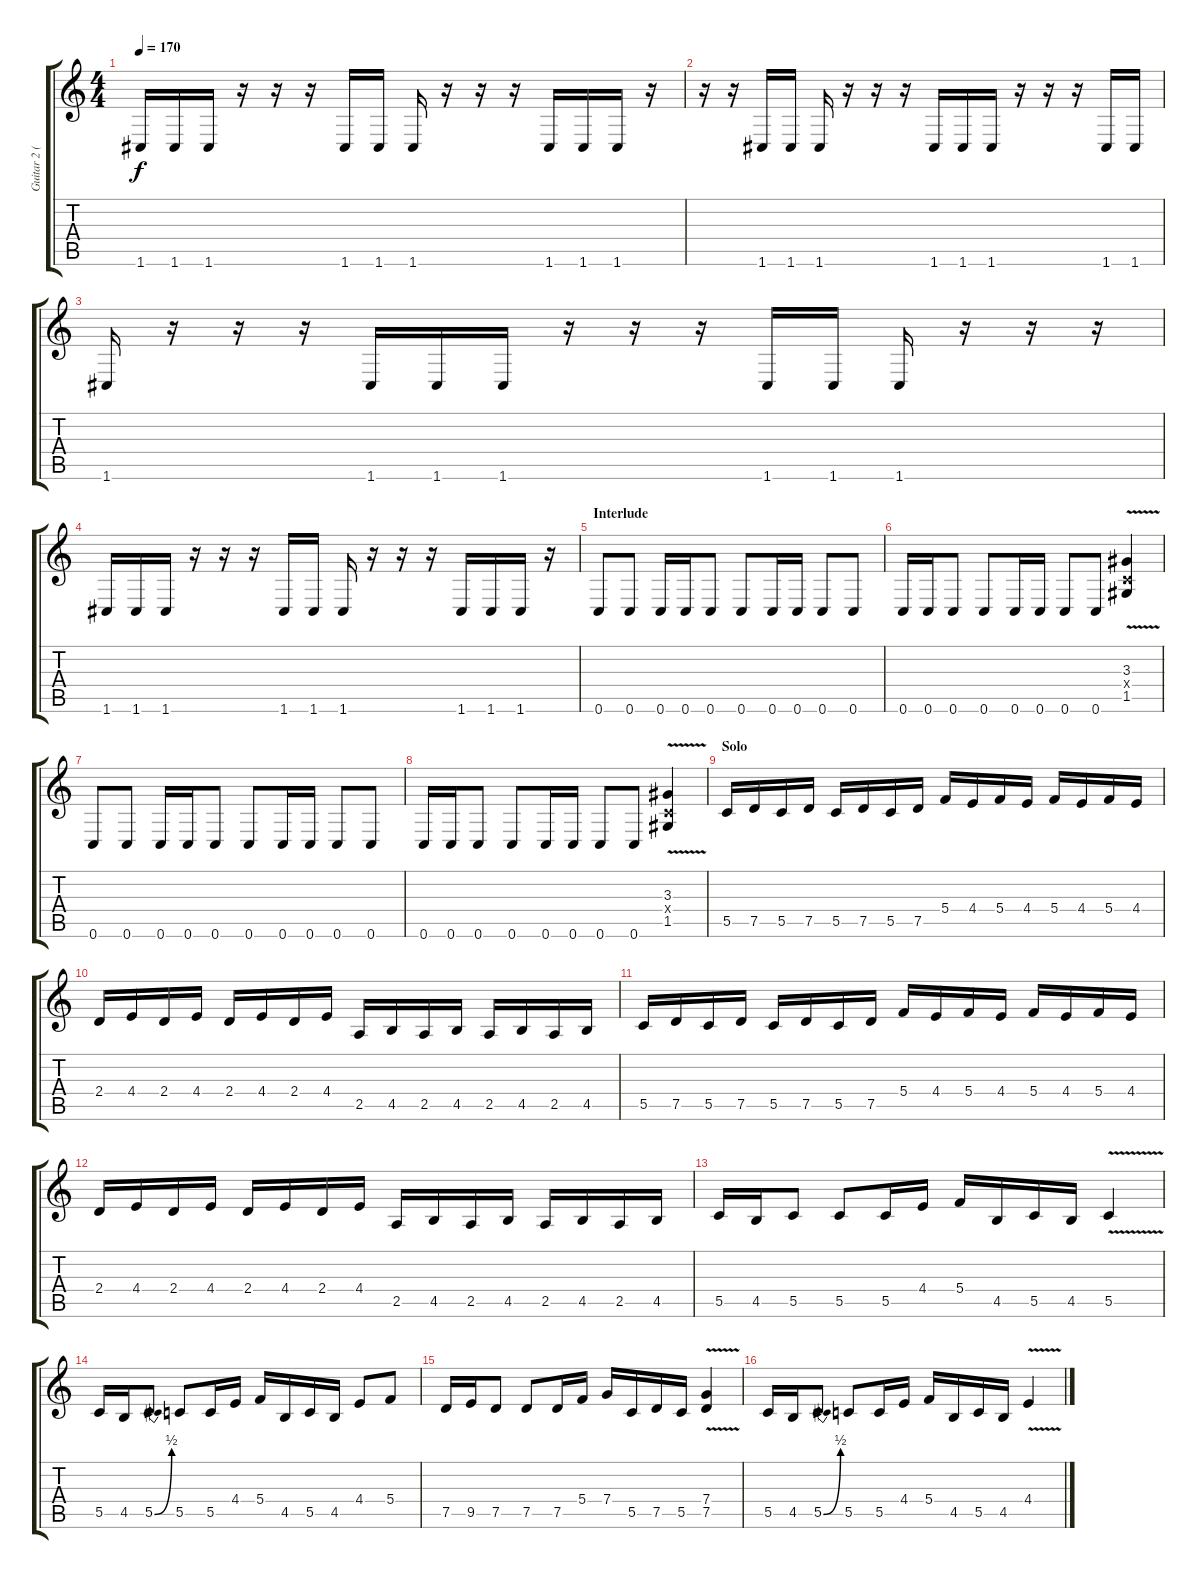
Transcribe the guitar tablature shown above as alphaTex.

\track ("Guitar 2 (FX)" "Guitar 2 (") {instrument overdrivenguitar}
\staff {score tabs}
\tuning (D4 A3 F3 C3 G2 C2) {hide}
\ts (4 4)
\tempo 170
\clef g2
\ks c
1.6.16{dy f} 1.6.16 1.6.16 r.16 r.16 r.16 1.6.16 1.6.16 1.6.16 r.16 r.16 r.16 1.6.16 1.6.16 1.6.16 r.16 |
r.16 r.16 1.6.16 1.6.16 1.6.16 r.16 r.16 r.16 1.6.16 1.6.16 1.6.16 r.16 r.16 r.16 1.6.16 1.6.16 |
1.6.16 r.16 r.16 r.16 1.6.16 1.6.16 1.6.16 r.16 r.16 r.16 1.6.16 1.6.16 1.6.16 r.16 r.16 r.16 |
1.6.16 1.6.16 1.6.16 r.16 r.16 r.16 1.6.16 1.6.16 1.6.16 r.16 r.16 r.16 1.6.16 1.6.16 1.6.16 r.16 |
\section ("" "Interlude")
0.6.8 0.6.8 0.6.16 0.6.16 0.6.8 0.6.8 0.6.16 0.6.16 0.6.8 0.6.8 |
0.6.16 0.6.16 0.6.8 0.6.8 0.6.16 0.6.16 0.6.8 0.6.8 (3.3{v} 0.4{x} 1.5{v}).4 |
0.6.8 0.6.8 0.6.16 0.6.16 0.6.8 0.6.8 0.6.16 0.6.16 0.6.8 0.6.8 |
0.6.16 0.6.16 0.6.8 0.6.8 0.6.16 0.6.16 0.6.8 0.6.8 (3.3{v} 0.4{x} 1.5{v}).4 |
\section ("" "Solo")
5.5.16{volume 16 instrument distortionguitar} 7.5.16 5.5.16 7.5.16 5.5.16 7.5.16 5.5.16 7.5.16 5.4.16 4.4.16 5.4.16 4.4.16 5.4.16 4.4.16 5.4.16 4.4.16 |
2.4.16 4.4.16 2.4.16 4.4.16 2.4.16 4.4.16 2.4.16 4.4.16 2.5.16 4.5.16 2.5.16 4.5.16 2.5.16 4.5.16 2.5.16 4.5.16 |
5.5.16 7.5.16 5.5.16 7.5.16 5.5.16 7.5.16 5.5.16 7.5.16 5.4.16 4.4.16 5.4.16 4.4.16 5.4.16 4.4.16 5.4.16 4.4.16 |
2.4.16 4.4.16 2.4.16 4.4.16 2.4.16 4.4.16 2.4.16 4.4.16 2.5.16 4.5.16 2.5.16 4.5.16 2.5.16 4.5.16 2.5.16 4.5.16 |
5.5.16 4.5.16 5.5.8 5.5.8 5.5.16 4.4.16 5.4.16 4.5.16 5.5.16 4.5.16 5.5{v}.4 |
5.5.16 4.5.16 5.5{be (bend 0 0 60 2)}.8 5.5.8 5.5.16 4.4.16 5.4.16 4.5.16 5.5.16 4.5.16 4.4.8 5.4.8 |
7.5.16 9.5.16 7.5.8 7.5.8 7.5.16 5.4.16 7.4.16 5.5.16 7.5.16 5.5.16 (7.4{v} 7.5{v}).4 |
5.5.16 4.5.16 5.5{be (bend 0 0 60 2)}.8 5.5.8 5.5.16 4.4.16 5.4.16 4.5.16 5.5.16 4.5.16 4.4{v}.4
